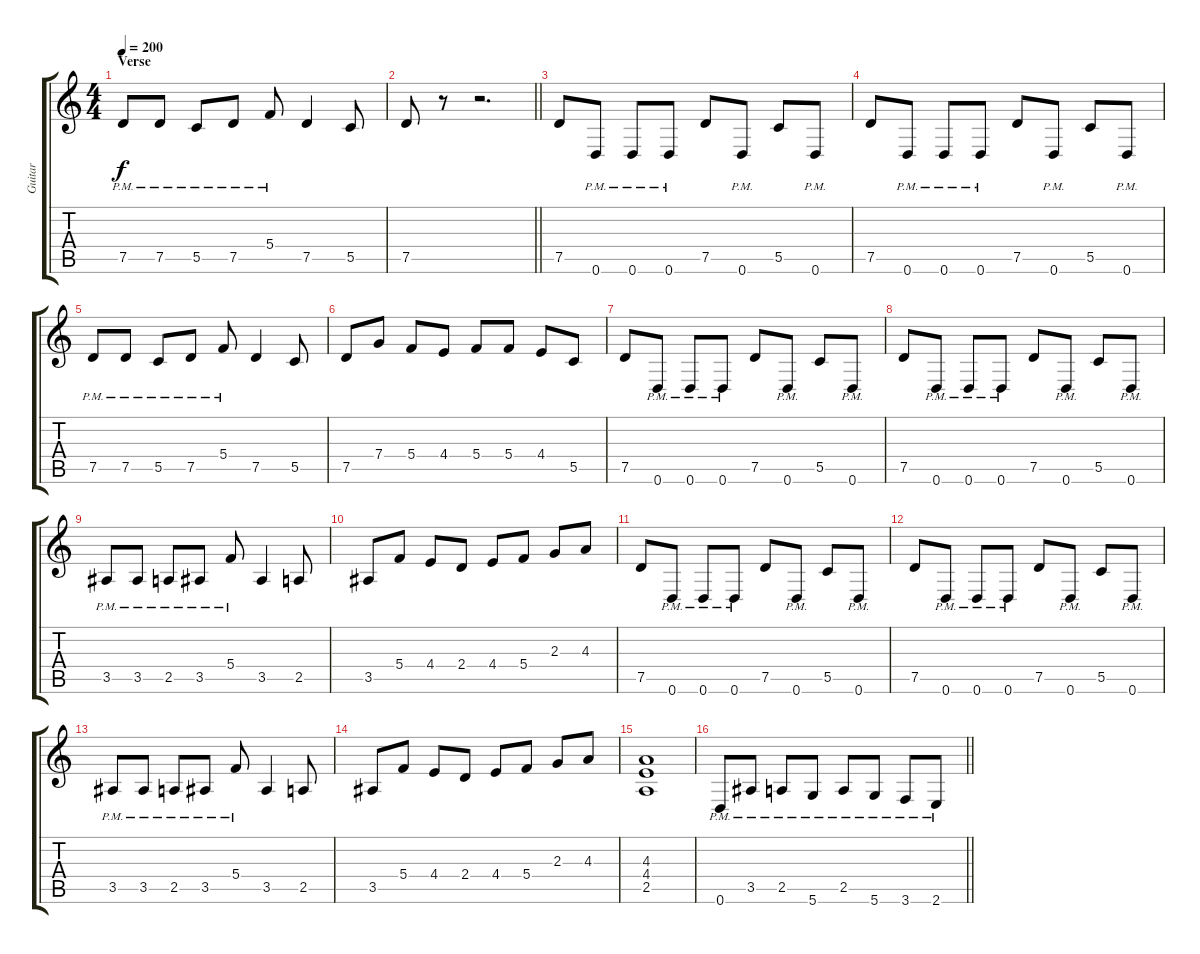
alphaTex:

\track ("Guitar" "Guitar") {instrument distortionguitar}
\staff {score tabs}
\tuning (D4 A3 F3 C3 G2 D2) {hide}
\ts (4 4)
\section ("" "Verse")
\tempo 200
\clef g2
\ks c
7.5{pm}.8{dy f volume 14 balance 0} 7.5{pm}.8 5.5{pm}.8 7.5{pm}.8 5.4{pm}.8 7.5.4 5.5.8 |
\barLineRight lightlight
7.5.8 r.8 r.2{d} |
7.5.8 0.6{pm}.8 0.6{pm}.8 0.6{pm}.8 7.5.8 0.6{pm}.8 5.5.8 0.6{pm}.8 |
7.5.8 0.6{pm}.8 0.6{pm}.8 0.6{pm}.8 7.5.8 0.6{pm}.8 5.5.8 0.6{pm}.8 |
7.5{pm}.8 7.5{pm}.8 5.5{pm}.8 7.5{pm}.8 5.4{pm}.8 7.5.4 5.5.8 |
7.5.8 7.4.8 5.4.8 4.4.8 5.4.8 5.4.8 4.4.8 5.5.8 |
7.5.8 0.6{pm}.8 0.6{pm}.8 0.6{pm}.8 7.5.8 0.6{pm}.8 5.5.8 0.6{pm}.8 |
7.5.8 0.6{pm}.8 0.6{pm}.8 0.6{pm}.8 7.5.8 0.6{pm}.8 5.5.8 0.6{pm}.8 |
3.5{pm}.8 3.5{pm}.8 2.5{pm}.8 3.5{pm}.8 5.4{pm}.8 3.5.4 2.5.8 |
3.5.8 5.4.8 4.4.8 2.4.8 4.4.8 5.4.8 2.3.8 4.3.8 |
7.5.8 0.6{pm}.8 0.6{pm}.8 0.6{pm}.8 7.5.8 0.6{pm}.8 5.5.8 0.6{pm}.8 |
7.5.8 0.6{pm}.8 0.6{pm}.8 0.6{pm}.8 7.5.8 0.6{pm}.8 5.5.8 0.6{pm}.8 |
3.5{pm}.8 3.5{pm}.8 2.5{pm}.8 3.5{pm}.8 5.4{pm}.8 3.5.4 2.5.8 |
3.5.8 5.4.8 4.4.8 2.4.8 4.4.8 5.4.8 2.3.8 4.3.8 |
(4.3 4.4 2.5).1 |
\barLineRight lightlight
0.6{pm}.8 3.5{pm}.8 2.5{pm}.8 5.6{pm}.8 2.5{pm}.8 5.6{pm}.8 3.6{pm}.8 2.6{pm}.8
